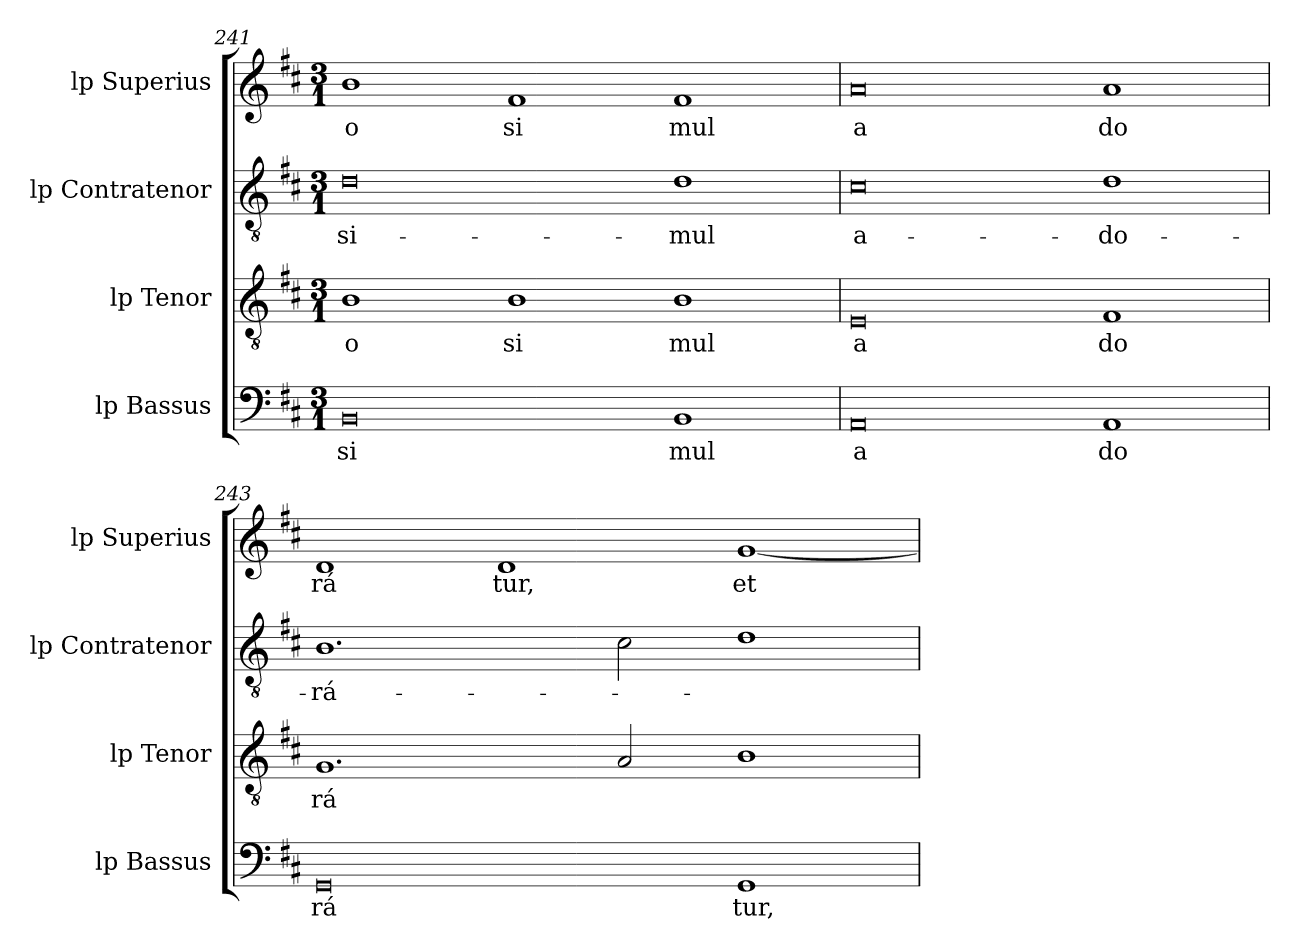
**kern	**text	**kern	**text	**kern	**text	**kern	**text
*part4	*part4	*part3	*part3	*part2	*part2	*part1	*part1
*staff4	*staff4	*staff3	*staff3	*staff2	*staff2	*staff1	*staff1
*I"lp Bassus	*	*I"lp Tenor	*	*I"lp Contratenor	*	*I"lp Superius	*
*I'lp Bassus	*	*I'lp Tenor	*	*I'lp Contratenor	*	*I'lp Superius	*
*clefF4	*	*clefGv2	*	*clefGv2	*	*clefG2	*
*k[f#c#]	*	*k[f#c#]	*	*k[f#c#]	*	*k[f#c#]	*
*D:	*	*D:	*	*D:	*	*D:	*
*M3/1	*	*M3/1	*	*M3/1	*	*M3/1	*
=241	=241	=241	=241	=241	=241	=241	=241
!	!LO:LY:b:cj	!	!LO:LY:b:cj	!	!LO:LY:b:cj	!	!LO:LY:b:cj
0BB	si	1B	o	0d	si-	1b	o
!	!	!	!LO:LY:b:cj	!	!	!	!LO:LY:b:cj
.	.	1B	si	.	.	1f#	si
!	!LO:LY:b:cj	!	!LO:LY:b:cj	!	!LO:LY:b:cj	!	!LO:LY:b:cj
1BB	mul	1B	mul	1d	-mul	1f#	mul
=242	=242	=242	=242	=242	=242	=242	=242
!	!LO:LY:b:cj	!	!LO:LY:b:cj	!	!LO:LY:b:cj	!	!LO:LY:b:cj
0AA	a	0E	a	0c#	a-	0a	a
!	!LO:LY:b:cj	!	!LO:LY:b:cj	!	!LO:LY:b:cj	!	!LO:LY:b:cj
1AA	do	1F#	do	1d	-do-	1a	do
=243	=243	=243	=243	=243	=243	=243	=243
!	!LO:LY:b:cj	!	!LO:LY:b:cj	!	!LO:LY:b:cj	!	!LO:LY:b:cj
0GG	rá	1.G	rá	1.B	-rá-	1d	rá
!	!	!	!	!	!	!	!LO:LY:b:cj
.	.	.	.	.	.	1d	tur,
.	.	2A/	.	2c#\	.	.	.
!	!LO:LY:b:cj	!	!	!	!	!	!LO:LY:b:cj
1GG	tur,	1B	.	1d	.	[>1g	et
=	=	=	=	=	=	=	=
*-	*-	*-	*-	*-	*-	*-	*-
